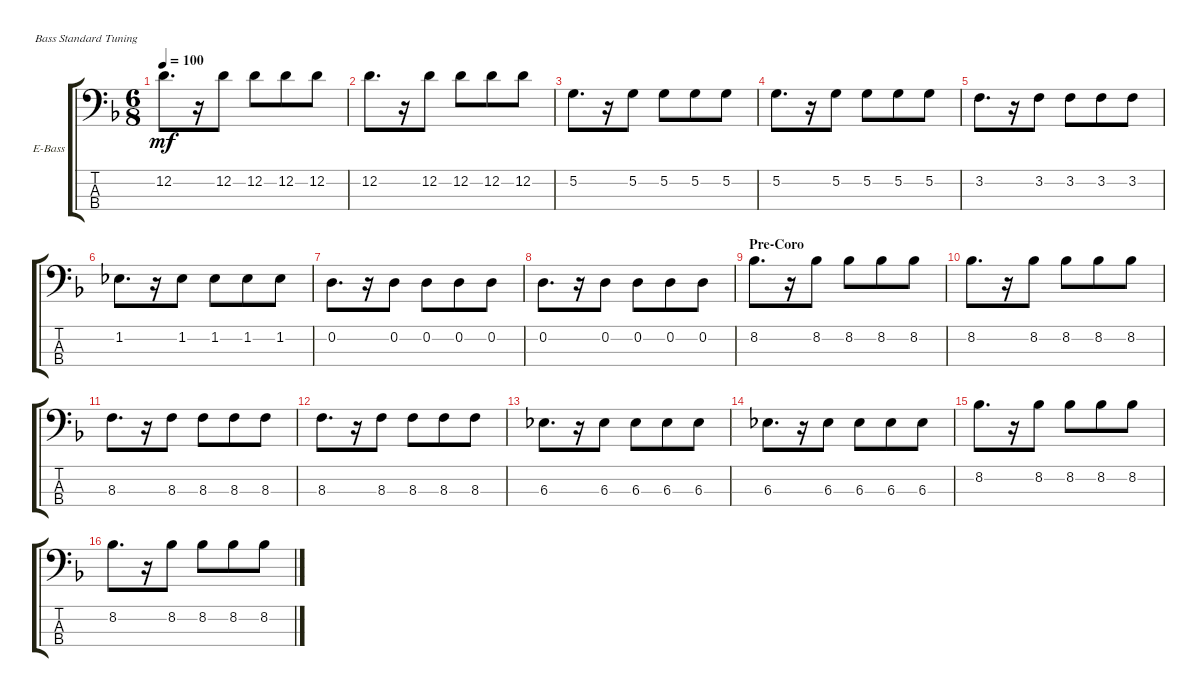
\defaultSystemsLayout 4
\bracketExtendMode groupsimilarinstruments
\firstSystemTrackNameOrientation horizontal
\otherSystemsTrackNameOrientation horizontal
\track ("Electric Bass" "E-Bass") {instrument electricbassfinger}
\staff {score tabs}
\tuning (G2 D2 A1 E1)
\ts (6 8)
\tempo 100
\clef f4
\ks dminor
12.2.8{d dy mf} r.16 12.2.8 12.2.8 12.2.8 12.2.8 |
12.2.8{d} r.16 12.2.8 12.2.8 12.2.8 12.2.8 |
5.2.8{d} r.16 5.2.8 5.2.8 5.2.8 5.2.8 |
5.2.8{d} r.16 5.2.8 5.2.8 5.2.8 5.2.8 |
3.2.8{d} r.16 3.2.8 3.2.8 3.2.8 3.2.8 |
1.2.8{d} r.16 1.2.8 1.2.8 1.2.8 1.2.8 |
0.2.8{d} r.16 0.2.8 0.2.8 0.2.8 0.2.8 |
0.2.8{d} r.16 0.2.8 0.2.8 0.2.8 0.2.8 |
\section ("" "Pre-Coro")
8.2.8{d} r.16 8.2.8 8.2.8 8.2.8 8.2.8 |
8.2.8{d} r.16 8.2.8 8.2.8 8.2.8 8.2.8 |
8.3.8{d} r.16 8.3.8 8.3.8 8.3.8 8.3.8 |
8.3.8{d} r.16 8.3.8 8.3.8 8.3.8 8.3.8 |
6.3.8{d} r.16 6.3.8 6.3.8 6.3.8 6.3.8 |
6.3.8{d} r.16 6.3.8 6.3.8 6.3.8 6.3.8 |
8.2.8{d} r.16 8.2.8 8.2.8 8.2.8 8.2.8 |
8.2.8{d} r.16 8.2.8 8.2.8 8.2.8 8.2.8
